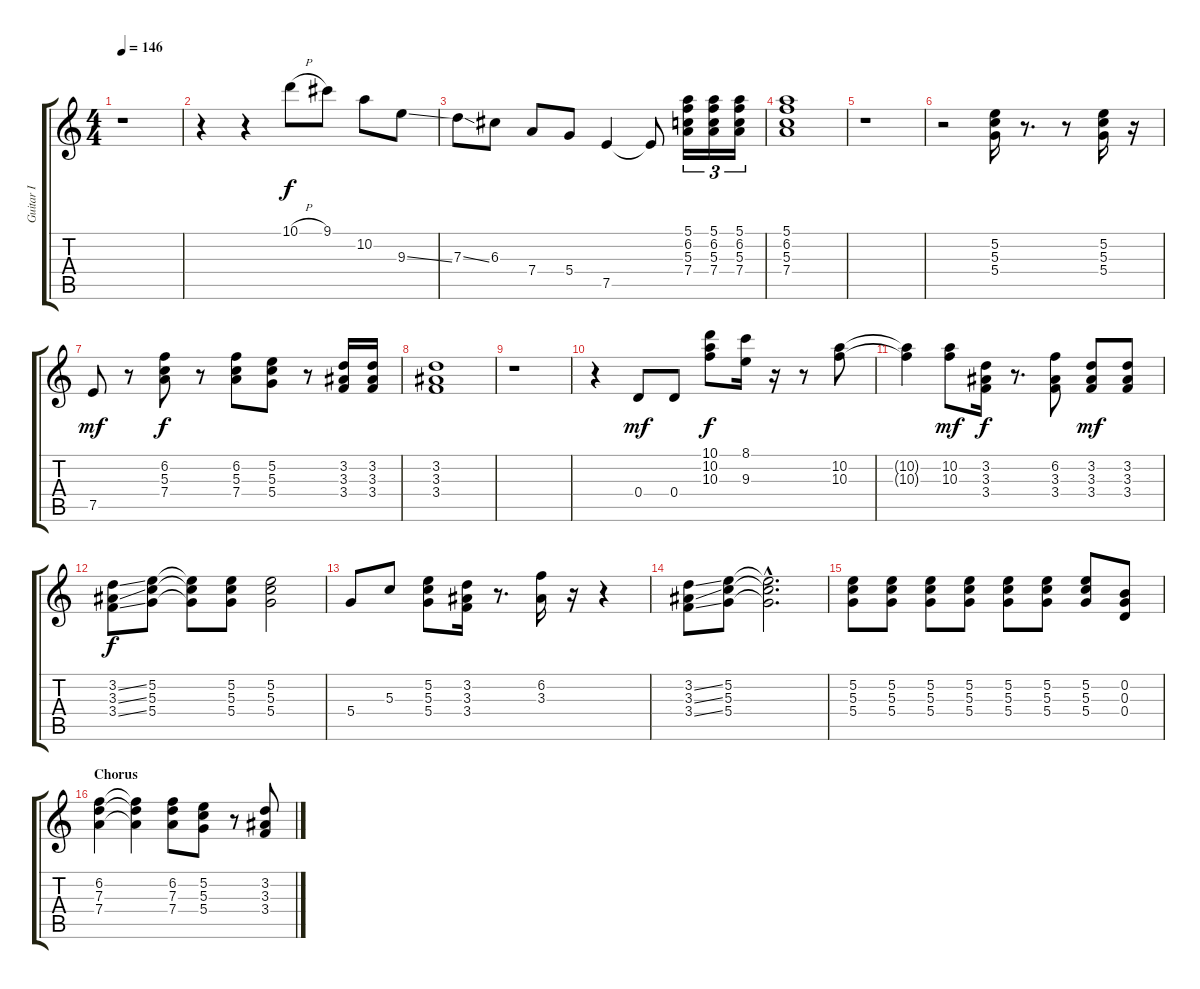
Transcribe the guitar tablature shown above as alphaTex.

\track ("Guitar I" "Guitar I") {instrument overdrivenguitar}
\staff {score tabs}
\tuning (E4 B3 G3 D3 A2 E2) {hide}
\ts (4 4)
\tempo 146
\clef g2
\ks c
r.1{dy f} |
r.4 r.4 10.1{h}.8 9.1.8 10.2.8 9.3{ss}.8 |
7.3{ss}.8 6.3.8 7.4.8 5.4.8 7.5.4 7.5{t}.8 (5.1 6.2 5.3 7.4).16{tu (3 2)} (5.1 6.2 5.3 7.4).16{tu (3 2)} (5.1 6.2 5.3 7.4).16{tu (3 2)} |
(5.1 6.2 5.3 7.4).1 |
r.1 |
r.2 (5.2 5.3 5.4).16 r.8{d} r.8 (5.2 5.3 5.4).16 r.16 |
7.5.8{dy mf} r.8 (6.2 5.3 7.4).8{dy f} r.8 (6.2 5.3 7.4).8 (5.2 5.3 5.4).8 r.8 (3.2 3.3 3.4).16 (3.2 3.3 3.4).16 |
(3.2 3.3 3.4).1 |
r.1 |
r.4 0.4.8{dy mf} 0.4.8 (10.1 10.2 10.3).8{dy f} (8.1 9.3).16 r.16 r.8 (10.2 10.3).8 |
(10.2{t} 10.3{t}).4 (10.2 10.3).8{dy mf} (3.2 3.3 3.4).16{dy f} r.8{d} (6.2 3.3 3.4).8 (3.2 3.3 3.4).8{dy mf} (3.2 3.3 3.4).8 |
(3.2{ss} 3.3{ss} 3.4{ss}).8{dy f} (5.2 5.3 5.4).8 (5.2{t} 5.3{t} 5.4{t}).8 (5.2 5.3 5.4).8 (5.2 5.3 5.4).2 |
5.4.8 5.3.8 (5.2 5.3 5.4).8 (3.2 3.3 3.4).16 r.8{d} (6.2 3.3).16 r.16 r.4 |
(3.2{ss} 3.3{ss} 3.4{ss}).8 (5.2 5.3 5.4).8 (5.2{hac t} 5.3{hac t} 5.4{hac t}).2{d} |
(5.2 5.3 5.4).8 (5.2 5.3 5.4).8 (5.2 5.3 5.4).8 (5.2 5.3 5.4).8 (5.2 5.3 5.4).8 (5.2 5.3 5.4).8 (5.2 5.3 5.4).8 (0.2 0.3 0.4).8 |
\section ("" "Chorus")
(6.2 7.3 7.4).4 (6.2{t} 7.3{t} 7.4{t}).4 (6.2 7.3 7.4).8 (5.2 5.3 5.4).8 r.8 (3.2 3.3 3.4).8
